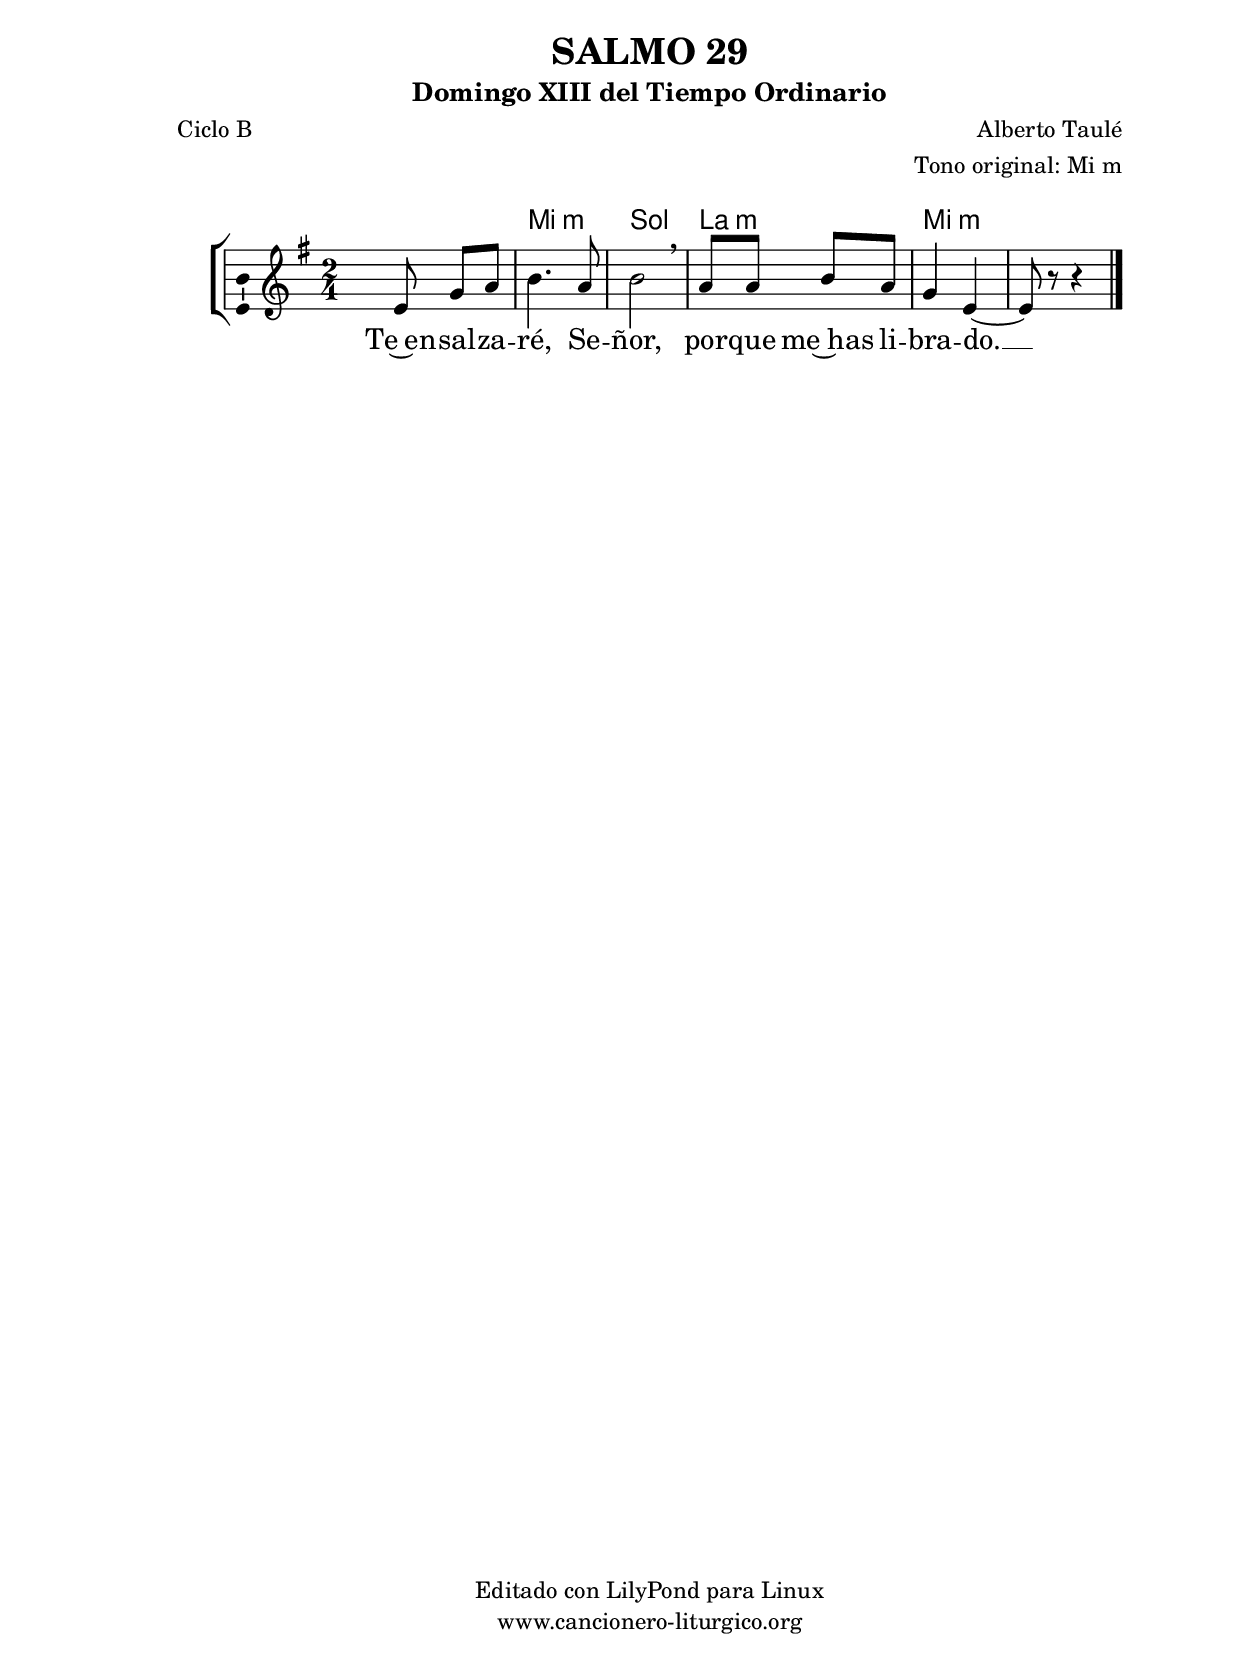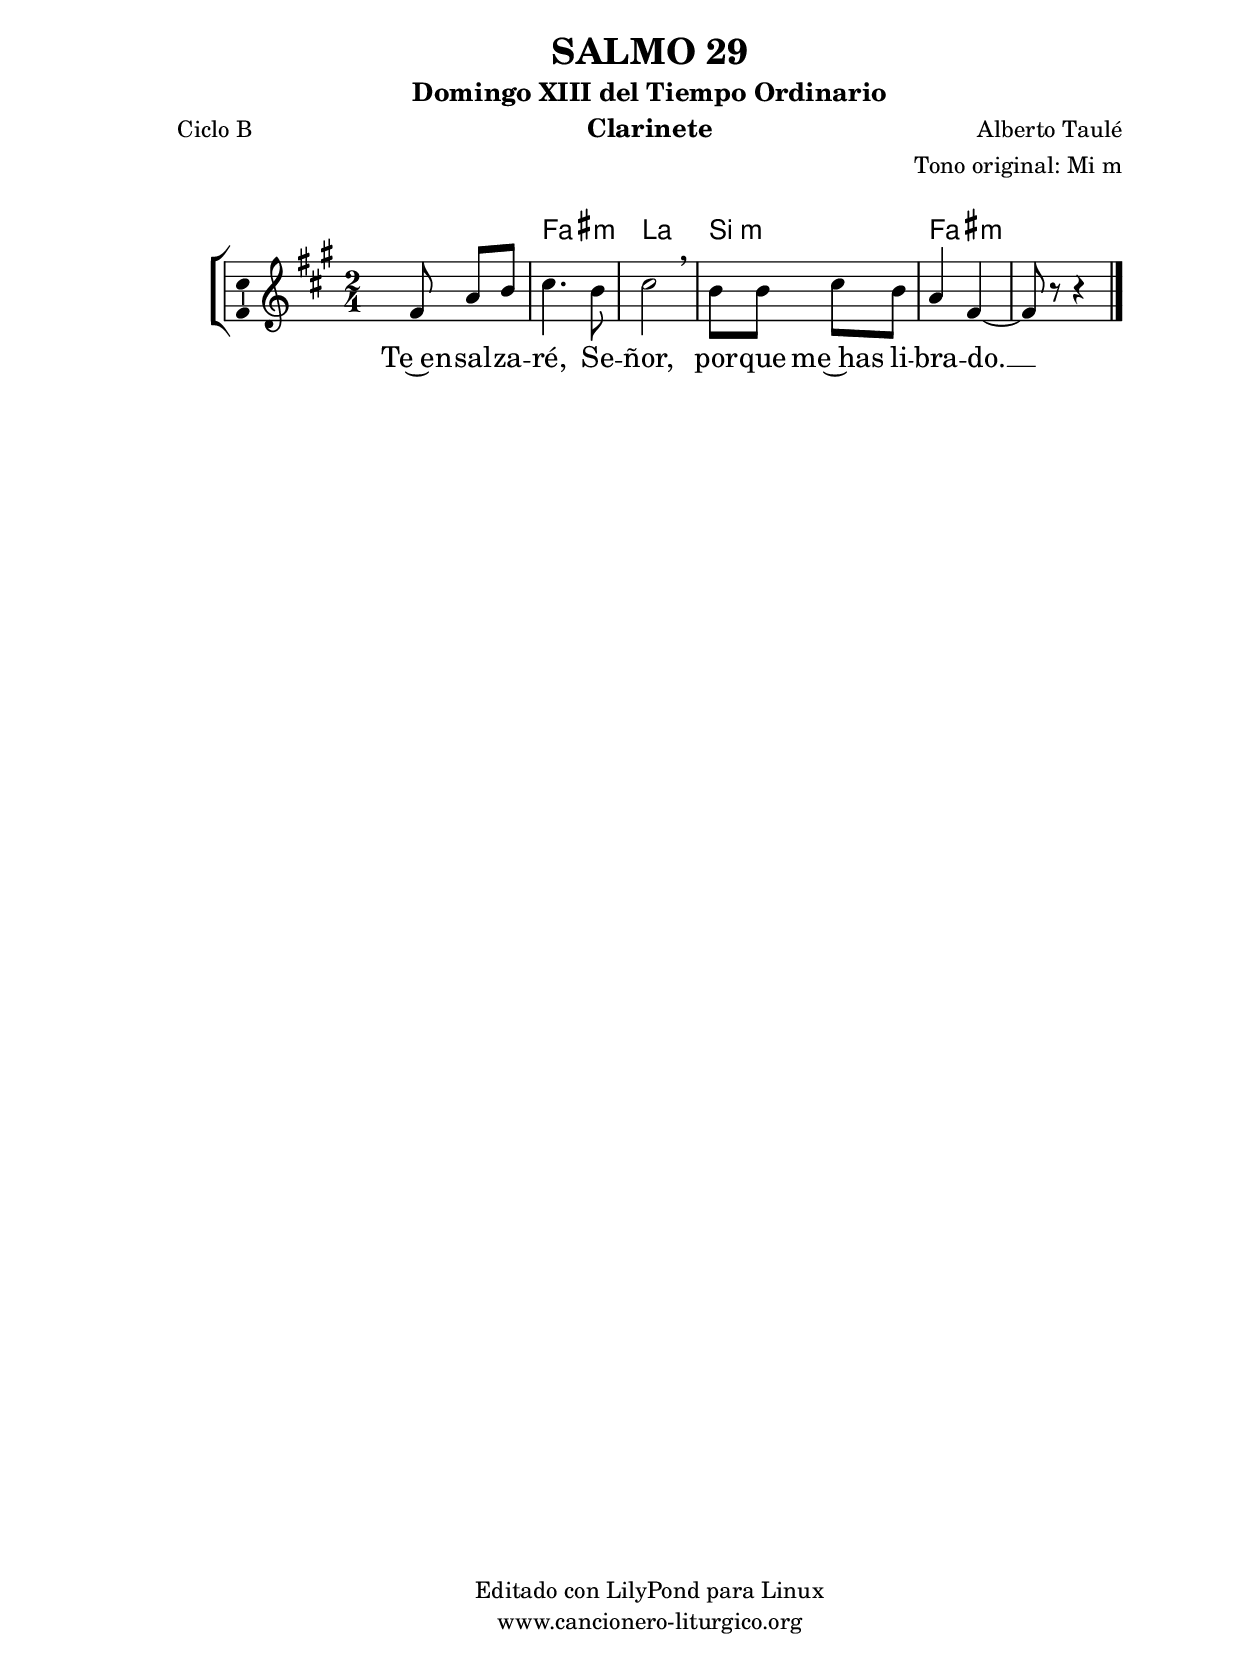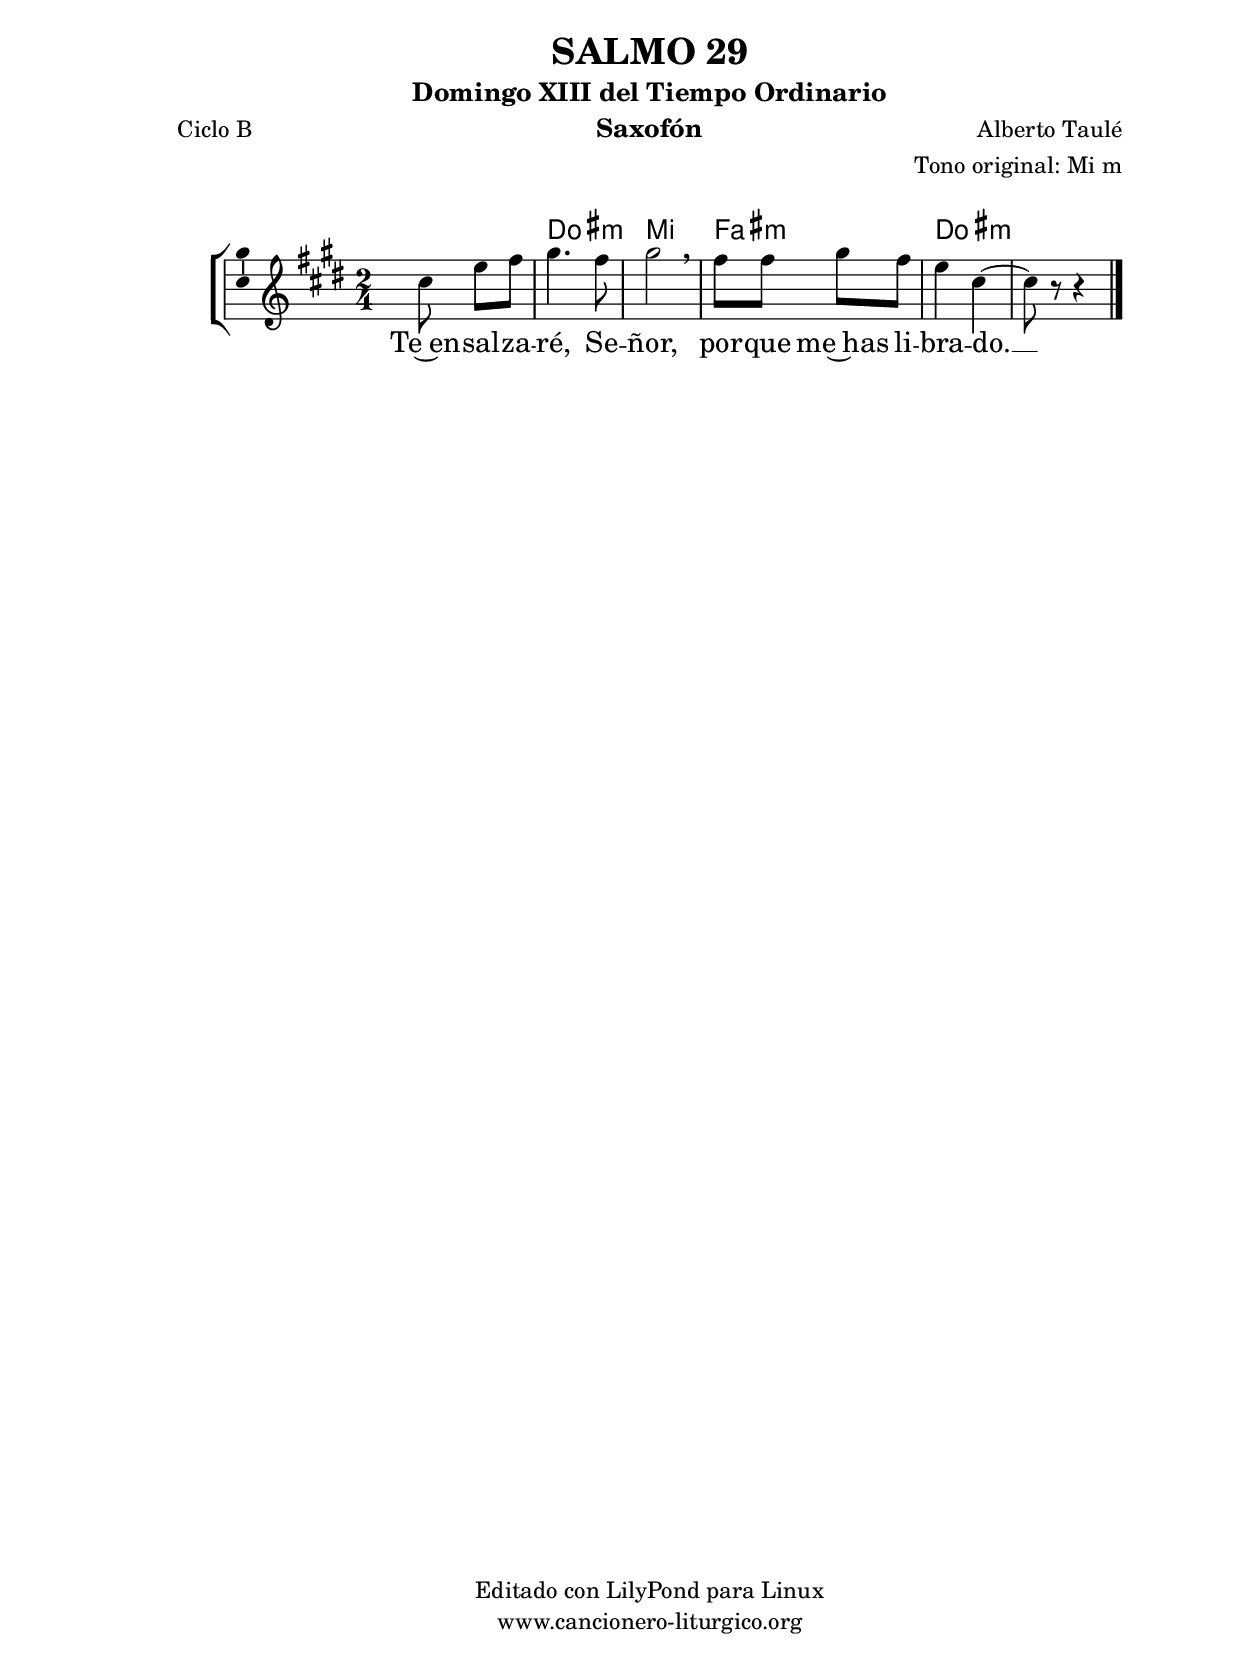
%
%para convertir .midi en .wav:
%timidity filename.midi -Ow -o finename.wav
%
%
%Para convertir de .wav a .mp3:
%lame -h -m j filename.wav
%
%
%para escuchar el midi:
%timidity nombrefichero.midi
%


%versión de lilypond para la que se ha escrito esta partitura:
\version "2.16.0"

	%Tamaño papel
	#(set-default-paper-size "a4")
	%Tamaño partitura
	#(set-global-staff-size 20)
	%No responde al pulsar sobre una nota
	#(ly:set-option 'point-and-click #f)

%parámetros del encabezamiento:
\header {
	title = "SALMO 29"
	subtitle = "Domingo XIII del Tiempo Ordinario"
	composer = "Alberto Taulé"
	poet = "Ciclo B"
	meter = ""
	arranger = "Tono original: Mi m"
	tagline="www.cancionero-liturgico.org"
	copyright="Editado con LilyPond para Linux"
	tiempo = "Ordinario"
	usos = "Salmo"
	letra = "Te ensalzaré, Señor, porque me has librado."
	}

%parámetros asociados al papel:
\paper  {
	oddHeaderMarkup = \markup {\fill-line { \on-the-fly #not-first-page \fromproperty #'header:title \on-the-fly #not-first-page \fromproperty #'header:composer }}
	evenHeaderMarkup = \markup {\fill-line { \fromproperty #'header:composer \fromproperty #'header:title }}
	#(set-paper-size "a4")
	print-page-number = ##f
	first-page-number = 1
	print-first-page-number = ##f
%	head-separation = 3.0 \cm
	top-margin = 2.0 \cm
	bottom-margin = 0.5\cm
%%%	bottom-margin = -1.0\cm
	left-margin = 3.0 \cm
	line-width = 16.0 \cm 
	indent = 8\mm
	interscoreline = 2.\mm
	between-system-space = 15\mm
%	para que las partituras no llenen la hoja:
	ragged-bottom = ##t
%	idem para la última hoja:
	ragged-last-bottom = ##f
%	para que las partituras llenen el ancho del papel:
	ragged-last = ##f
	after-title-space = 2.5 \cm
%page-count=1
%system-count=8

	%Flexible Vertical Spacing
%	markup-markup-spacing =
%	#'((basic-distance . 15) (minimum-distance . 15) (padding . 3))
	markup-system-spacing =
	#'((basic-distance . 15) (minimum-distance . 15) (padding . 3))
	system-system-spacing =
	#'((basic-distance . 15) (minimum-distance . 15) (padding . 3))
	score-system-spacing =
	#'((basic-distance . 15) (minimum-distance . 15) (padding . 5))
%	top-system-spacing = % header
%	#'((basic-distance . 8) (minimum-distance . 0) (padding . 3))
%	top-markup-spacing =
%	#'((basic-distance . 20) (minimum-distance . 20) (padding . 3))
	last-bottom-spacing = % footer
	#'((basic-distance . 5) (minimum-distance . 5) (padding . 3))
%	score-markup-spacing =
%	#'((basic-distance . 16) (minimum-distance . 13) (padding . 3))

	}


%parámetros que afectan a toda la partitura:
global =  {
	%clave de sol (G):
	\clef G
	%armadura:
%	\transpose f a
	\key e \minor
	\tempo 4=90
	\set Score.tempoHideNote = ##t
	}


acordes = {
	\italianChords
	\chordmode {
%	\transpose f a
{

s2
e2:m g a:m e:m s

	}
	}
}

melodia = 
%	\transpose f a
{
	\relative c'{
	\time 2/4

s8 e8 g a
b4. a8
b2 \breathe
a8 a b a
g4 e~
e8 r8 r4

	\bar "|."
	}
	}


texto = \lyricmode {
Te~en -- sal -- za -- ré, Se -- ñor, por -- que me~has li -- bra -- do. __
	}


acordesStaff = \context ChordNames = acordesStaff <<
	\set chordChanges = ##t
	\acordes
	>>


vozStaff = \context Voice = vozStaff
\with {\consists "Ambitus_engraver"}
<<
%	\set Staff.instrumentName = ""
%	\set Staff.shortInstrumentName = ""
%	\set Staff.midiInstrument = #"clarinet"
%	\set Staff.midiInstrument = #"cello"
%	\set Staff.midiInstrument = #"flute"
	\set Staff.midiInstrument = #"electric guitar (jazz)"
%	\set Staff.midiInstrument = #"english horn"
%	\set Staff.midiInstrument = #"violin"
%	\set Staff.midiInstrument = #"glockenspiel"
	\set Staff.midiMinimumVolume = #0.7
	\set Staff.midiMaximumVolume = #0.9
	\global
	\melodia
	>>


textoStaff = \context Lyrics = textoStaff <<
	\lyricsto vozStaff \texto
	>>

\book {
	\score {
		\context ChoirStaff {
			\override StaffGroup.SystemStartBracket #'collapse-height = #1
			\override Score.SystemStartBar #'collapse-height = #1
			<<
			\acordesStaff
			\vozStaff
			\textoStaff
			>>
			}
		\layout {
	    		\context {
				\Lyrics
				\override LyricText #'font-size = #2
				}
	   		 \context {
				\Score
				%fontSize = #3
				\override StaffSymbol #'staff-space = #(magstep +3)
				%\override Beam #'thickness = #0.55
				%\override SpacingSpanner #'spacing-increment = #1.0
				%\override Slur #'height-limit = #1.5
				}
			}
		}
	\score {
		\unfoldRepeats
		\context ChoirStaff {
			<<
			\acordesStaff
			\vozStaff
			>>
			}
		\midi {
	  		\context {
	  			\Score
				tempoWholesPerMinute = #(ly:make-moment 70 4)
				}
			}
		}
	}

%Partitura para clarinete
#(define output-suffix "C")
\book {
	\header{
		instrument = "Clarinete"
		}
	\score {
		\context ChoirStaff {
			\override StaffGroup.SystemStartBracket #'collapse-height = #1
			\override Score.SystemStartBar #'collapse-height = #1
\transpose c d
			<<
			\acordesStaff
			\vozStaff
			\textoStaff
			>>
			}
		\layout {
	    		\context {
				\Lyrics
				\override LyricText #'font-size = #2
				}
	   		 \context {
				\Score
				%fontSize = #3
				\override StaffSymbol #'staff-space = #(magstep +3)
				%\override Beam #'thickness = #0.55
				%\override SpacingSpanner #'spacing-increment = #1.0
				%\override Slur #'height-limit = #1.5
				}
			}
		}
	}

%Partitura para saxofón
#(define output-suffix "S")
\book {
	\header{
		instrument = "Saxofón"
		}
	\score {
		\context ChoirStaff {
			\override StaffGroup.SystemStartBracket #'collapse-height = #1
			\override Score.SystemStartBar #'collapse-height = #1
\transpose c a
			<<
			\acordesStaff
			\vozStaff
			\textoStaff
			>>
			}
		\layout {
	    		\context {
				\Lyrics
				\override LyricText #'font-size = #2
				}
	   		 \context {
				\Score
				%fontSize = #3
				\override StaffSymbol #'staff-space = #(magstep +3)
				%\override Beam #'thickness = #0.55
				%\override SpacingSpanner #'spacing-increment = #1.0
				%\override Slur #'height-limit = #1.5
				}
			}
		}
	}

